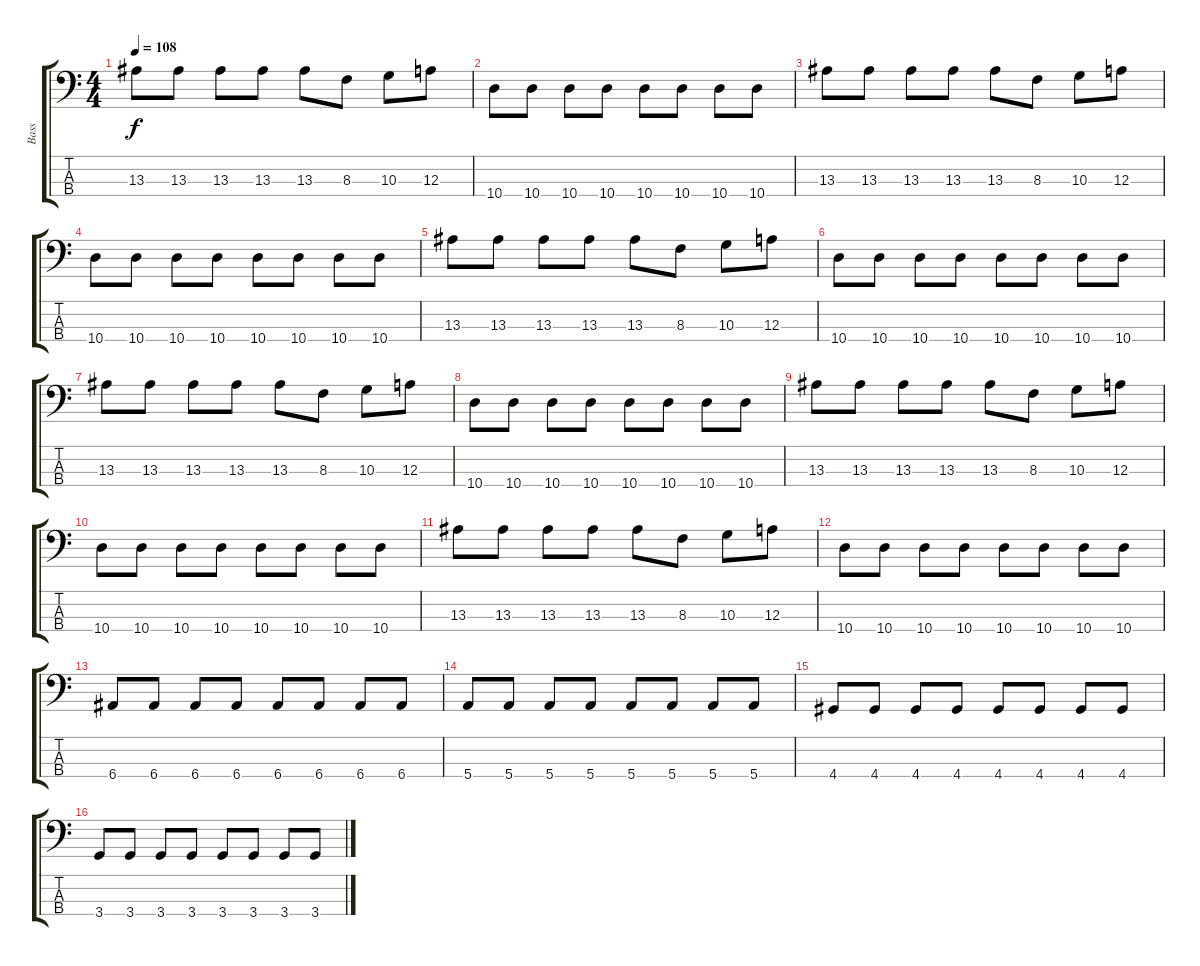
\track ("Bass" "Bass") {instrument electricbassfinger}
\staff {score tabs}
\tuning (G2 D2 A1 E1) {hide}
\ts (4 4)
\tempo 108
\clef f4
\ks c
13.3.8{dy f} 13.3.8 13.3.8 13.3.8 13.3.8 8.3.8 10.3.8 12.3.8 |
10.4.8 10.4.8 10.4.8 10.4.8 10.4.8 10.4.8 10.4.8 10.4.8 |
13.3.8 13.3.8 13.3.8 13.3.8 13.3.8 8.3.8 10.3.8 12.3.8 |
10.4.8 10.4.8 10.4.8 10.4.8 10.4.8 10.4.8 10.4.8 10.4.8 |
13.3.8 13.3.8 13.3.8 13.3.8 13.3.8 8.3.8 10.3.8 12.3.8 |
10.4.8 10.4.8 10.4.8 10.4.8 10.4.8 10.4.8 10.4.8 10.4.8 |
13.3.8 13.3.8 13.3.8 13.3.8 13.3.8 8.3.8 10.3.8 12.3.8 |
10.4.8 10.4.8 10.4.8 10.4.8 10.4.8 10.4.8 10.4.8 10.4.8 |
13.3.8 13.3.8 13.3.8 13.3.8 13.3.8 8.3.8 10.3.8 12.3.8 |
10.4.8 10.4.8 10.4.8 10.4.8 10.4.8 10.4.8 10.4.8 10.4.8 |
13.3.8 13.3.8 13.3.8 13.3.8 13.3.8 8.3.8 10.3.8 12.3.8 |
10.4.8 10.4.8 10.4.8 10.4.8 10.4.8 10.4.8 10.4.8 10.4.8 |
6.4.8 6.4.8 6.4.8 6.4.8 6.4.8 6.4.8 6.4.8 6.4.8 |
5.4.8 5.4.8 5.4.8 5.4.8 5.4.8 5.4.8 5.4.8 5.4.8 |
4.4.8 4.4.8 4.4.8 4.4.8 4.4.8 4.4.8 4.4.8 4.4.8 |
3.4.8 3.4.8 3.4.8 3.4.8 3.4.8 3.4.8 3.4.8 3.4.8
